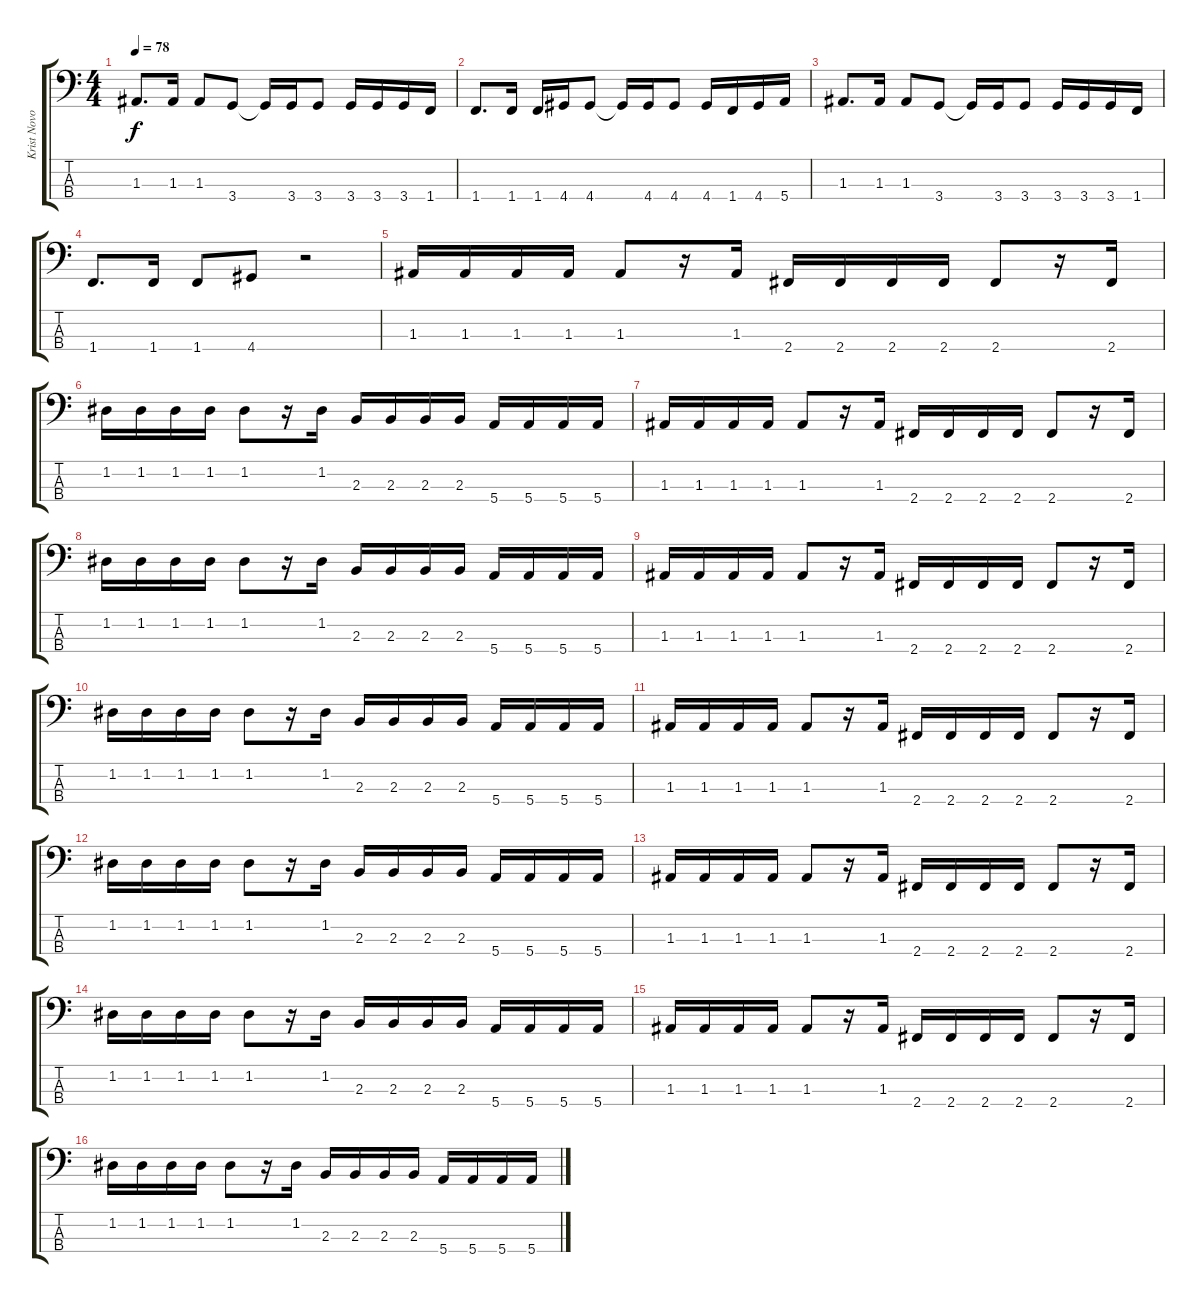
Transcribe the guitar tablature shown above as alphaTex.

\track ("Krist Novoselic" "Krist Novo") {instrument electricbassfinger}
\staff {score tabs}
\tuning (G2 D2 A1 E1) {hide}
\ts (4 4)
\tempo 78
\clef f4
\ks c
1.3.8{d dy f instrument electricbassfinger} 1.3.16 1.3.8 3.4.8 3.4{t}.16 3.4.16 3.4.8 3.4.16 3.4.16 3.4.16 1.4.16 |
1.4.8{d} 1.4.16 1.4.16 4.4.16 4.4.8 4.4{t}.16 4.4.16 4.4.8 4.4.16 1.4.16 4.4.16 5.4.16 |
1.3.8{d} 1.3.16 1.3.8 3.4.8 3.4{t}.16 3.4.16 3.4.8 3.4.16 3.4.16 3.4.16 1.4.16 |
1.4.8{d} 1.4.16 1.4.8 4.4.8 r.2 |
1.3.16 1.3.16 1.3.16 1.3.16 1.3.8 r.16 1.3.16 2.4.16 2.4.16 2.4.16 2.4.16 2.4.8 r.16 2.4.16 |
1.2.16 1.2.16 1.2.16 1.2.16 1.2.8 r.16 1.2.16 2.3.16 2.3.16 2.3.16 2.3.16 5.4.16 5.4.16 5.4.16 5.4.16 |
1.3.16 1.3.16 1.3.16 1.3.16 1.3.8 r.16 1.3.16 2.4.16 2.4.16 2.4.16 2.4.16 2.4.8 r.16 2.4.16 |
1.2.16 1.2.16 1.2.16 1.2.16 1.2.8 r.16 1.2.16 2.3.16 2.3.16 2.3.16 2.3.16 5.4.16 5.4.16 5.4.16 5.4.16 |
1.3.16 1.3.16 1.3.16 1.3.16 1.3.8 r.16 1.3.16 2.4.16 2.4.16 2.4.16 2.4.16 2.4.8 r.16 2.4.16 |
1.2.16 1.2.16 1.2.16 1.2.16 1.2.8 r.16 1.2.16 2.3.16 2.3.16 2.3.16 2.3.16 5.4.16 5.4.16 5.4.16 5.4.16 |
1.3.16 1.3.16 1.3.16 1.3.16 1.3.8 r.16 1.3.16 2.4.16 2.4.16 2.4.16 2.4.16 2.4.8 r.16 2.4.16 |
1.2.16 1.2.16 1.2.16 1.2.16 1.2.8 r.16 1.2.16 2.3.16 2.3.16 2.3.16 2.3.16 5.4.16 5.4.16 5.4.16 5.4.16 |
1.3.16 1.3.16 1.3.16 1.3.16 1.3.8 r.16 1.3.16 2.4.16 2.4.16 2.4.16 2.4.16 2.4.8 r.16 2.4.16 |
1.2.16 1.2.16 1.2.16 1.2.16 1.2.8 r.16 1.2.16 2.3.16 2.3.16 2.3.16 2.3.16 5.4.16 5.4.16 5.4.16 5.4.16 |
1.3.16 1.3.16 1.3.16 1.3.16 1.3.8 r.16 1.3.16 2.4.16 2.4.16 2.4.16 2.4.16 2.4.8 r.16 2.4.16 |
1.2.16 1.2.16 1.2.16 1.2.16 1.2.8 r.16 1.2.16 2.3.16 2.3.16 2.3.16 2.3.16 5.4.16 5.4.16 5.4.16 5.4.16
